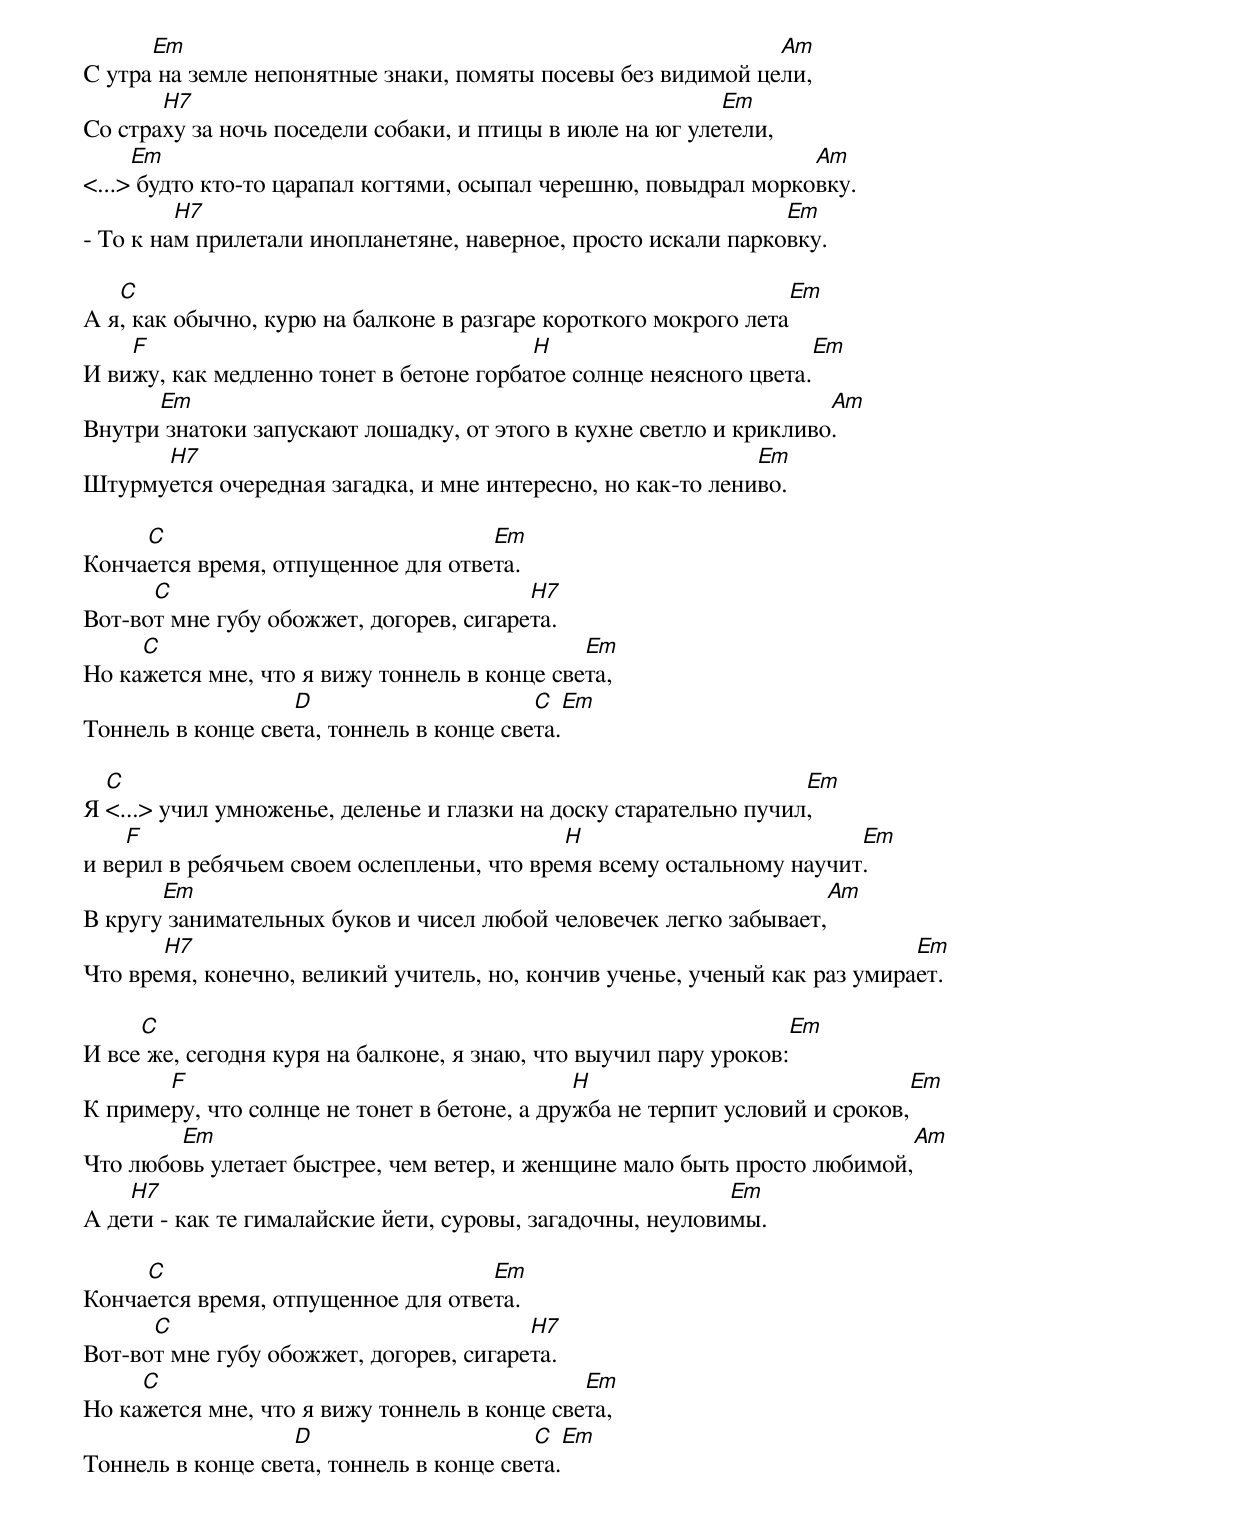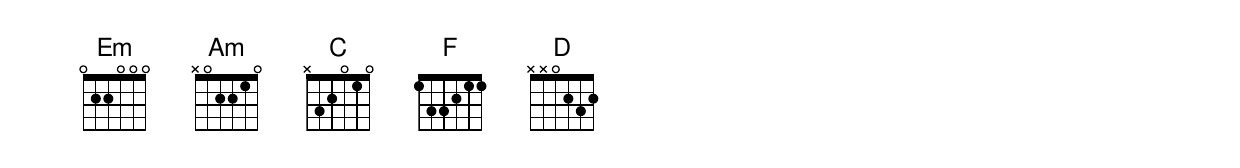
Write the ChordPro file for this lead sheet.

С утра[Em] на земле непонятные знаки, помяты посевы без видимой це[Am]ли,
Со стра[H7]ху за ночь поседели собаки, и птицы в июле на юг уле[Em]тели,
<...>[Em] будто кто-то царапал когтями, осыпал черешню, повыдрал морко[Am]вку.
- То к на[H7]м прилетали инопланетяне, наверное, просто искали парко[Em]вку.

А я[C], как обычно, курю на балконе в разгаре короткого мокрого лета[Em]
И ви[F]жу, как медленно тонет в бетоне горба[H]тое солнце неясного цвета.[Em]
Внутри[Em] знатоки запускают лошадку, от этого в кухне светло и крикливо[Am].
Штурму[H7]ется очередная загадка, и мне интересно, но как-то лени[Em]во.

Конча[C]ется время, отпущенное для отве[Em]та.
Вот-во[C]т мне губу обожжет, догорев, сигаре[H7]та.
Но ка[C]жется мне, что я вижу тоннель в конце све[Em]та,
Тоннель в конце све[D]та, тоннель в конце све[C]та.[Em]

Я [C]<...> учил умноженье, деленье и глазки на доску старательно пучил[Em],
и ве[F]рил в ребячьем своем ослепленьи, что вре[H]мя всему остальному научит[Em].
В кругу[Em] занимательных буков и чисел любой человечек легко забывает,[Am]
Что вре[H7]мя, конечно, великий учитель, но, кончив ученье, ученый как раз умира[Em]ет.

И все[C] же, сегодня куря на балконе, я знаю, что выучил пару уроков:[Em]
К приме[F]ру, что солнце не тонет в бетоне, а дру[H]жба не терпит условий и сроков,[Em]
Что любо[Em]вь улетает быстрее, чем ветер, и женщине мало быть просто любимой,[Am]
А де[H7]ти - как те гималайские йети, суровы, загадочны, неулови[Em]мы.

Конча[C]ется время, отпущенное для отве[Em]та.
Вот-во[C]т мне губу обожжет, догорев, сигаре[H7]та.
Но ка[C]жется мне, что я вижу тоннель в конце све[Em]та,
Тоннель в конце све[D]та, тоннель в конце све[C]та.[Em]
